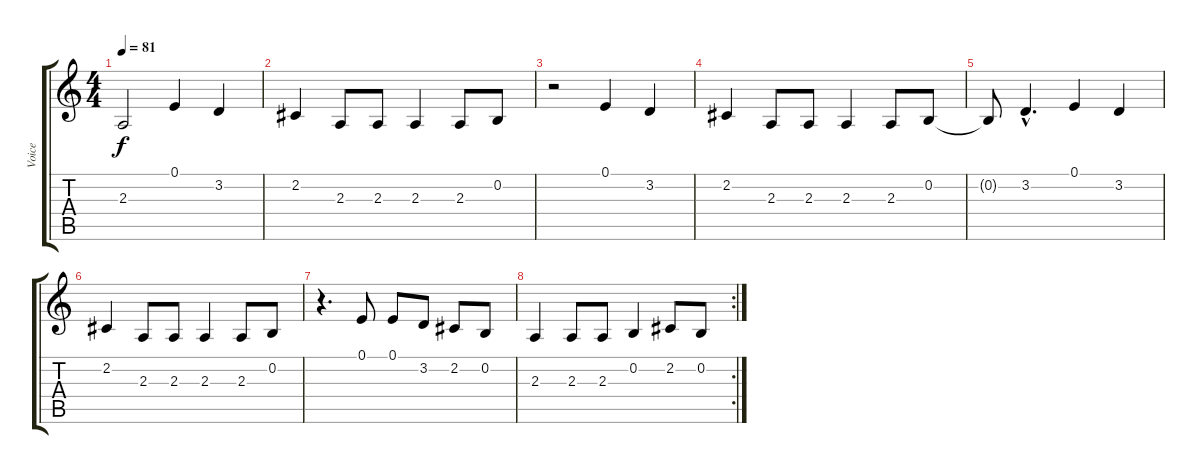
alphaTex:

\track ("Voice" "Voice") {instrument voiceoohs}
\staff {score tabs}
\tuning (E4 B3 G3 D3 A2 E2) {hide}
\ts (4 4)
\tempo 81
\clef g2
\ks c
2.3.2{dy f} 0.1.4 3.2.4 |
2.2.4 2.3.8 2.3.8 2.3.4 2.3.8 0.2.8 |
r.2 0.1.4 3.2.4 |
2.2.4 2.3.8 2.3.8 2.3.4 2.3.8 0.2.8 |
0.2{t}.8 3.2{hac}.4{d} 0.1.4 3.2.4 |
2.2.4 2.3.8 2.3.8 2.3.4 2.3.8 0.2.8 |
r.4{d} 0.1.8 0.1.8 3.2.8 2.2.8 0.2.8 |
\rc 2
2.3.4 2.3.8 2.3.8 0.2.4 2.2.8 0.2.8
